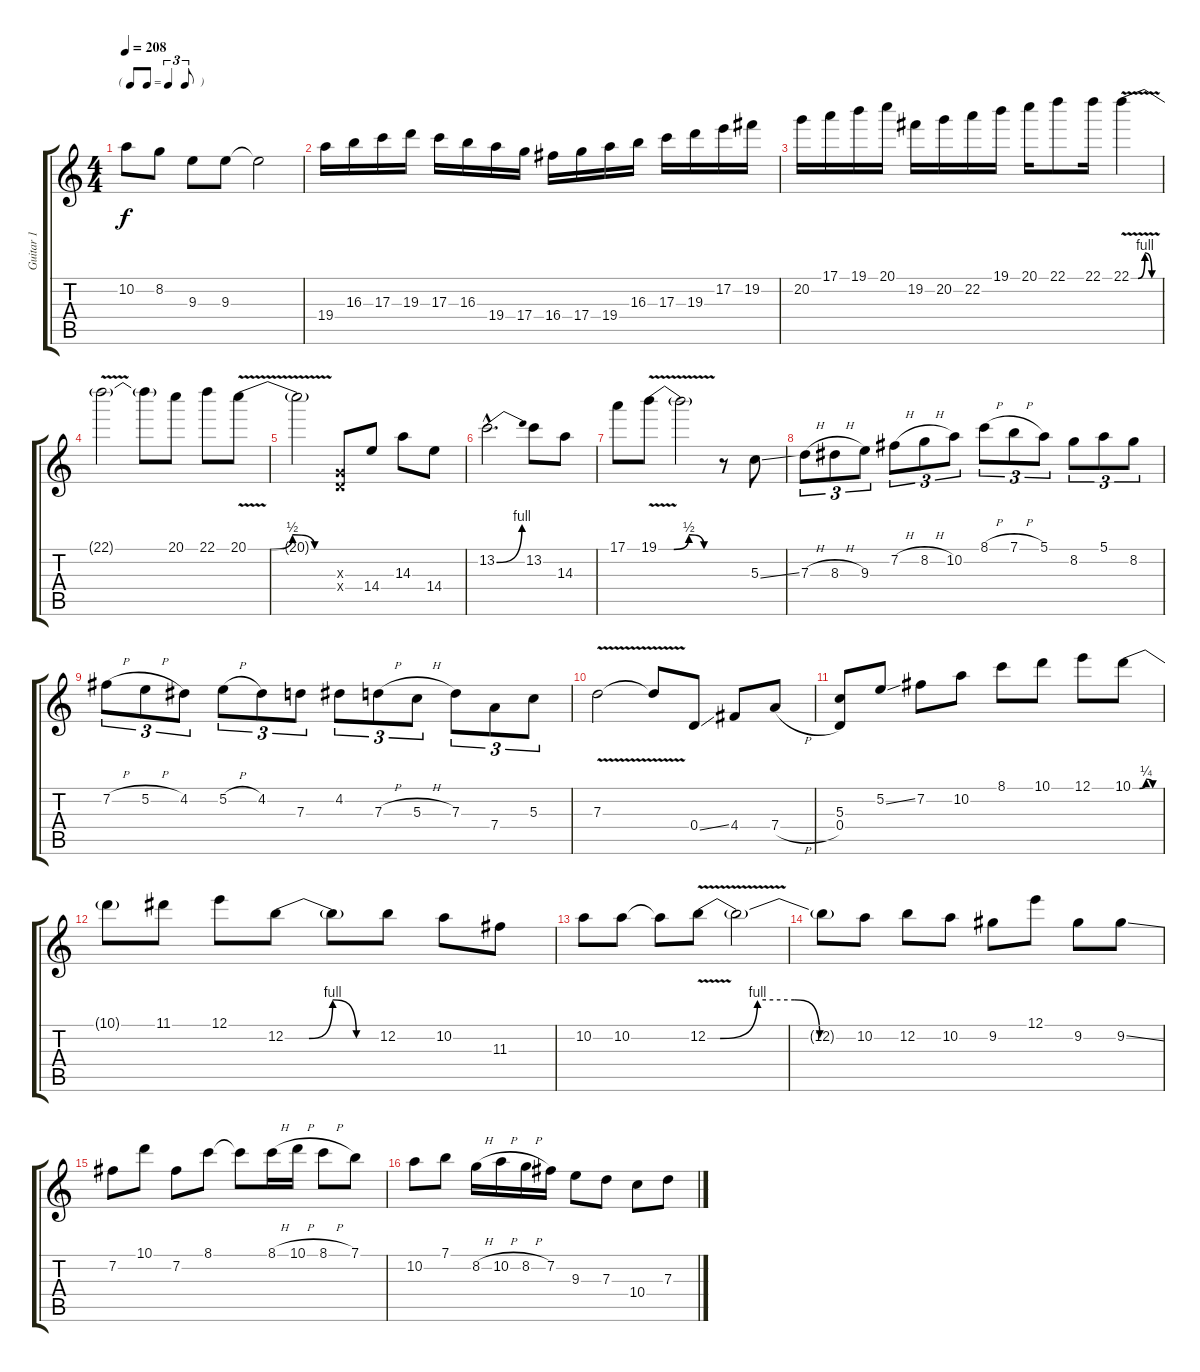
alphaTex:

\track ("Guitar 1" "Guitar 1") {instrument distortionguitar}
\staff {score tabs}
\tuning (E4 B3 G3 D3 A2 E2) {hide}
\ts (4 4)
\tf triplet8th
\tempo 208
\clef g2
\ks c
10.2.8{dy f} 8.2.8 9.3.8 9.3.8 9.3{t}.2 |
19.4.16 16.3.16 17.3.16 19.3.16 17.3.16 16.3.16 19.4.16 17.4.16 16.4.16 17.4.16 19.4.16 16.3.16 17.3.16 19.3.16 17.2.16 19.2.16 |
20.2.16 17.1.16 19.1.16 20.1.16 19.2.16 20.2.16 22.2.16 19.1.16 20.1.16 22.1.8 22.1.16 22.1{be (custom 0 0 15 0 30 4 45 0 60 0) v}.4 |
22.1{t}.2 22.1{t}.8 20.1.8 22.1.8 20.1{be (custom 0 0 15 0 30 2 45 0 60 0) v}.8 |
20.1{t}.2 (0.3{x} 0.4{x}).8 14.4.8 14.3.8 14.4.8 |
13.2{be (bend 0 0 60 4) hac}.2{d} 13.2.8 14.3.8 |
17.1.8 19.1{be (custom 0 0 15 0 30 2 45 0 60 0) v}.8 19.1{t}.2 r.8 5.3{ss}.8 |
7.3{h}.8{tu (3 2)} 8.3{h}.8{tu (3 2)} 9.3.8{tu (3 2)} 7.2{h}.8{tu (3 2)} 8.2{h}.8{tu (3 2)} 10.2.8{tu (3 2)} 8.1{h}.8{tu (3 2)} 7.1{h}.8{tu (3 2)} 5.1.8{tu (3 2)} 8.2.8{tu (3 2)} 5.1.8{tu (3 2)} 8.2.8{tu (3 2)} |
7.2{h}.8{tu (3 2)} 5.2{h}.8{tu (3 2)} 4.2.8{tu (3 2)} 5.2{h}.8{tu (3 2)} 4.2.8{tu (3 2)} 7.3.8{tu (3 2)} 4.2.8{tu (3 2)} 7.3{h}.8{tu (3 2)} 5.3{h}.8{tu (3 2)} 7.3.8{tu (3 2)} 7.4.8{tu (3 2)} 5.3.8{tu (3 2)} |
7.3{v}.2 7.3{t}.8 0.4{ss}.8 4.4.8 7.4{h}.8 |
(5.3 0.4).8 5.2{ss}.8 7.2.8 10.2.8 8.1.8 10.1.8 12.1.8 10.1{be (custom 0 0 15 0 30 1 45 0 60 0)}.8 |
10.1{t}.8 11.1.8 12.1.8 12.2{be (custom 0 0 15 0 30 4 45 0 60 0)}.8 12.2{t}.8 12.2.8 10.2.8 11.3.8 |
10.2.8 10.2.8 10.2{t}.8 12.2{be (custom 0 0 5 0 20 4 35 4 45 0 60 0) v}.8 12.2{t}.2 |
12.2{t}.8 10.2.8 12.2.8 10.2.8 9.2.8 12.1.8 9.2.8 9.2{ss}.8 |
7.2.8 10.1.8 7.2.8 8.1.8 8.1{t}.8 8.1{h}.16 10.1{h}.16 8.1{h}.8 7.1.8 |
10.2.8 7.1.8 8.2{h}.16 10.2{h}.16 8.2{h}.16 7.2.16 9.3.8 7.3.8 10.4.8 7.3{ss}.8
